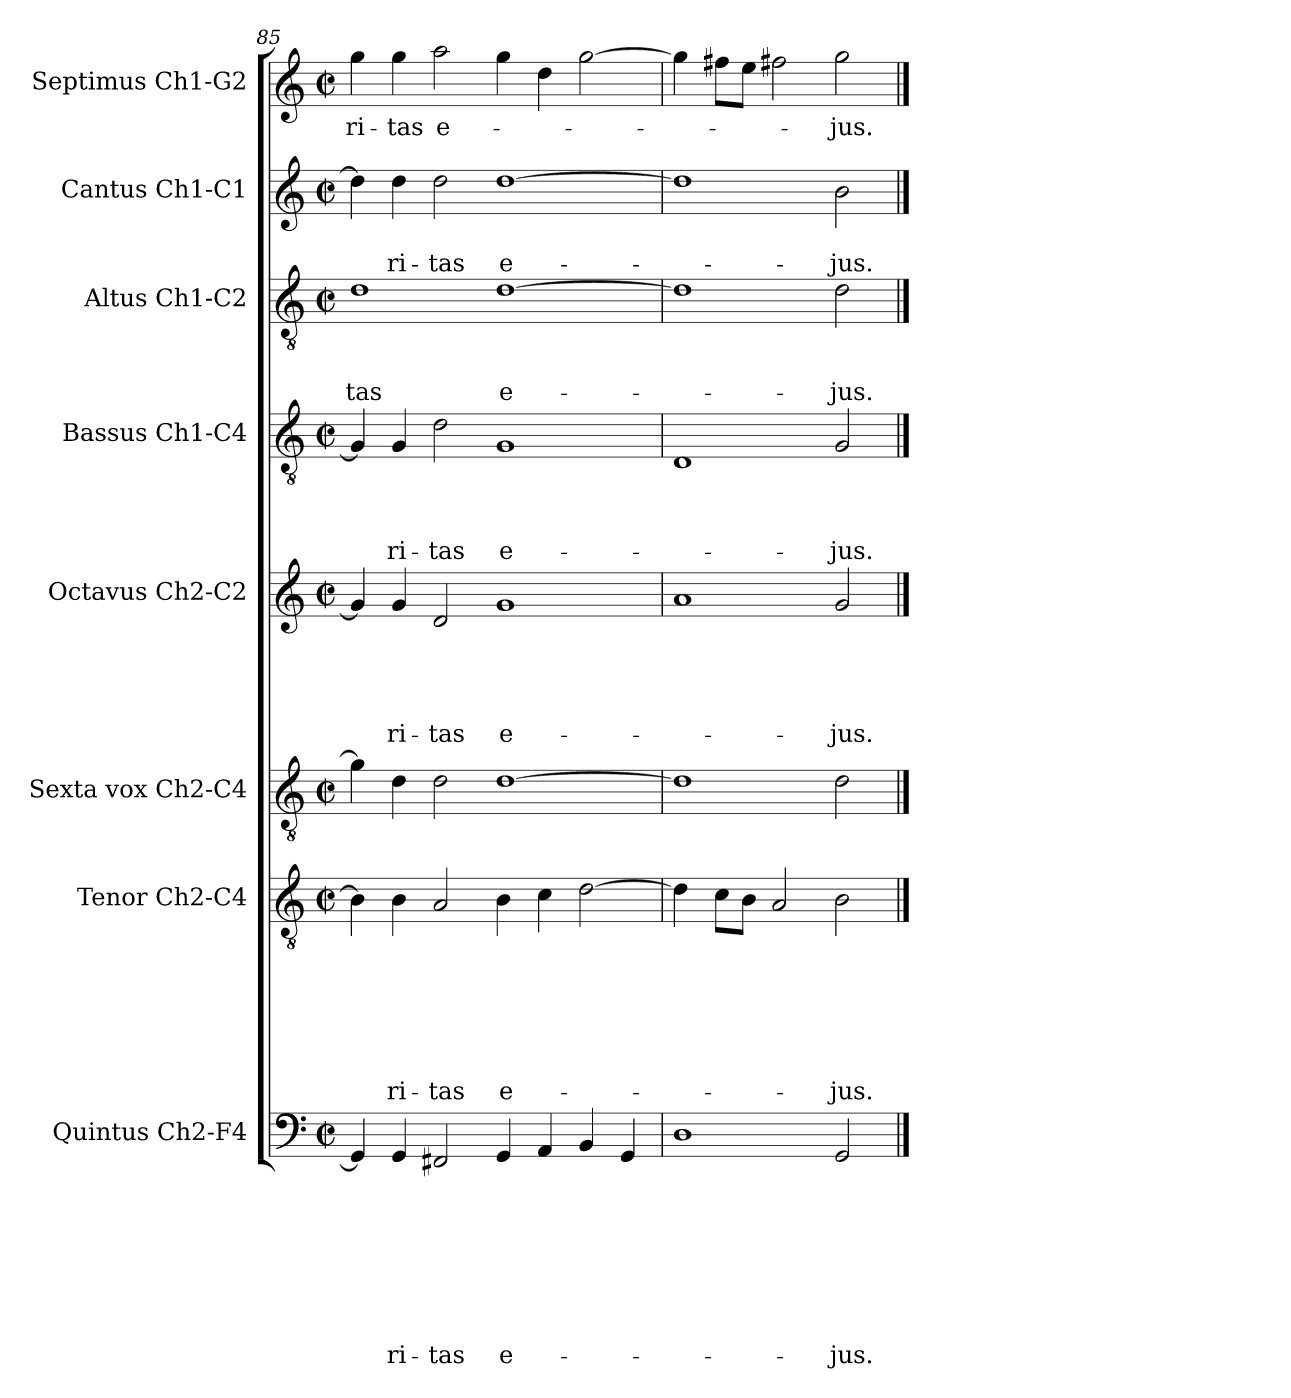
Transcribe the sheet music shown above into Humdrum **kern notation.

**kern	**text	**text	**text	**text	**text	**text	**text	**text	**kern	**text	**text	**text	**text	**text	**text	**text	**kern	**kern	**text	**text	**text	**text	**text	**kern	**text	**text	**text	**text	**kern	**text	**text	**text	**kern	**text	**text	**kern	**text
*part8	*part8	*part8	*part8	*part8	*part8	*part8	*part8	*part8	*part7	*part7	*part7	*part7	*part7	*part7	*part7	*part7	*part6	*part5	*part5	*part5	*part5	*part5	*part5	*part4	*part4	*part4	*part4	*part4	*part3	*part3	*part3	*part3	*part2	*part2	*part2	*part1	*part1
*staff8	*staff8	*staff8	*staff8	*staff8	*staff8	*staff8	*staff8	*staff8	*staff7	*staff7	*staff7	*staff7	*staff7	*staff7	*staff7	*staff7	*staff6	*staff5	*staff5	*staff5	*staff5	*staff5	*staff5	*staff4	*staff4	*staff4	*staff4	*staff4	*staff3	*staff3	*staff3	*staff3	*staff2	*staff2	*staff2	*staff1	*staff1
*I"Quintus Ch2-F4	*	*	*	*	*	*	*	*	*I"Tenor Ch2-C4	*	*	*	*	*	*	*	*I"Sexta vox  Ch2-C4	*I"Octavus Ch2-C2	*	*	*	*	*	*I"Bassus  Ch1-C4	*	*	*	*	*I"Altus Ch1-C2	*	*	*	*I"Cantus Ch1-C1	*	*	*I"Septimus Ch1-G2	*
*	*	*	*	*	*	*	*	*	*I'T	*	*	*	*	*	*	*	*	*	*	*	*	*	*	*I'B	*	*	*	*	*	*	*	*	*I'C	*	*	*	*
*clefF4	*	*	*	*	*	*	*	*	*clefGv2	*	*	*	*	*	*	*	*clefGv2	*clefG2	*	*	*	*	*	*clefGv2	*	*	*	*	*clefGv2	*	*	*	*clefG2	*	*	*clefG2	*
*k[]	*	*	*	*	*	*	*	*	*k[]	*	*	*	*	*	*	*	*k[]	*k[]	*	*	*	*	*	*k[]	*	*	*	*	*k[]	*	*	*	*k[]	*	*	*k[]	*
*C:	*	*	*	*	*	*	*	*	*C:	*	*	*	*	*	*	*	*C:	*C:	*	*	*	*	*	*C:	*	*	*	*	*C:	*	*	*	*C:	*	*	*C:	*
*M2/2	*	*	*	*	*	*	*	*	*M2/2	*	*	*	*	*	*	*	*M2/2	*M2/2	*	*	*	*	*	*M2/2	*	*	*	*	*M2/2	*	*	*	*M2/2	*	*	*M2/2	*
*met(c|)	*	*	*	*	*	*	*	*	*met(c|)	*	*	*	*	*	*	*	*met(c|)	*met(c|)	*	*	*	*	*	*met(c|)	*	*	*	*	*met(c|)	*	*	*	*met(c|)	*	*	*met(c|)	*
=85	=85	=85	=85	=85	=85	=85	=85	=85	=85	=85	=85	=85	=85	=85	=85	=85	=85	=85	=85	=85	=85	=85	=85	=85	=85	=85	=85	=85	=85	=85	=85	=85	=85	=85	=85	=85	=85
!	!	!	!	!	!	!	!	!	!	!	!	!	!	!	!	!	!	!	!	!	!	!	!	!	!	!	!	!	!	!	!	!LO:LY:b	!	!	!	!	!LO:LY:b
4GG/]	.	.	.	.	.	.	.	.	4B\]	.	.	.	.	.	.	.	4g\]	4g/]	.	.	.	.	.	4G/]	.	.	.	.	1d	.	.	-tas	4dd\]	.	.	4gg\	-ri-
!	!	!	!	!	!	!	!	!LO:LY:b	!	!	!	!	!	!	!	!LO:LY:b	!	!	!	!	!	!	!LO:LY:b	!	!	!	!	!LO:LY:b	!	!	!	!	!	!	!LO:LY:b	!	!LO:LY:b
4GG/	.	.	.	.	.	.	.	-ri-	4B\	.	.	.	.	.	.	-ri-	4d\	4g/	.	.	.	.	-ri-	4G/	.	.	.	-ri-	.	.	.	.	4dd\	.	-ri-	4gg\	-tas
!	!	!	!	!	!	!	!	!LO:LY:b	!	!	!	!	!	!	!	!LO:LY:b	!	!	!	!	!	!	!LO:LY:b	!	!	!	!	!LO:LY:b	!	!	!	!	!	!	!LO:LY:b	!	!LO:LY:b
2FF#X/	.	.	.	.	.	.	.	-tas	2A/	.	.	.	.	.	.	-tas	2d\	2d/	.	.	.	.	-tas	2d\	.	.	.	-tas	.	.	.	.	2dd\	.	-tas	2aa\	e-
!	!	!	!	!	!	!	!	!LO:LY:b	!	!	!	!	!	!	!	!LO:LY:b	!	!	!	!	!	!	!LO:LY:b	!	!	!	!	!LO:LY:b	!	!	!	!LO:LY:b	!	!	!LO:LY:b	!	!
4GG/	.	.	.	.	.	.	.	e-	4B\	.	.	.	.	.	.	e-	[1d	1g	.	.	.	.	e-	1G	.	.	.	e-	[1d	.	.	e-	[1dd	.	e-	4gg\	.
4AA/	.	.	.	.	.	.	.	.	4c\	.	.	.	.	.	.	.	.	.	.	.	.	.	.	.	.	.	.	.	.	.	.	.	.	.	.	4dd\	.
4BB/	.	.	.	.	.	.	.	.	[2d\	.	.	.	.	.	.	.	.	.	.	.	.	.	.	.	.	.	.	.	.	.	.	.	.	.	.	[2gg\	.
4GG/	.	.	.	.	.	.	.	.	.	.	.	.	.	.	.	.	.	.	.	.	.	.	.	.	.	.	.	.	.	.	.	.	.	.	.	.	.
=86	=86	=86	=86	=86	=86	=86	=86	=86	=86	=86	=86	=86	=86	=86	=86	=86	=86	=86	=86	=86	=86	=86	=86	=86	=86	=86	=86	=86	=86	=86	=86	=86	=86	=86	=86	=86	=86
1D	.	.	.	.	.	.	.	.	4d\]	.	.	.	.	.	.	.	1d]	1a	.	.	.	.	.	1D	.	.	.	.	1d]	.	.	.	1dd]	.	.	4gg\]	.
.	.	.	.	.	.	.	.	.	8c\L	.	.	.	.	.	.	.	.	.	.	.	.	.	.	.	.	.	.	.	.	.	.	.	.	.	.	8ff#\L	.
.	.	.	.	.	.	.	.	.	8B\J	.	.	.	.	.	.	.	.	.	.	.	.	.	.	.	.	.	.	.	.	.	.	.	.	.	.	8ee\J	.
.	.	.	.	.	.	.	.	.	2A/	.	.	.	.	.	.	.	.	.	.	.	.	.	.	.	.	.	.	.	.	.	.	.	.	.	.	2ff#X\	.
!	!	!	!	!	!	!	!	!LO:LY:b	!	!	!	!	!	!	!	!LO:LY:b	!	!	!	!	!	!	!LO:LY:b	!	!	!	!	!LO:LY:b	!	!	!	!LO:LY:b	!	!	!LO:LY:b	!	!LO:LY:b
2GG/	.	.	.	.	.	.	.	-jus.	2B\	.	.	.	.	.	.	-jus.	2d\	2g/	.	.	.	.	-jus.	2G/	.	.	.	-jus.	2d\	.	.	-jus.	2b\	.	-jus.	2gg\	-jus.
==	==	==	==	==	==	==	==	==	==	==	==	==	==	==	==	==	==	==	==	==	==	==	==	==	==	==	==	==	==	==	==	==	==	==	==	==	==
*-	*-	*-	*-	*-	*-	*-	*-	*-	*-	*-	*-	*-	*-	*-	*-	*-	*-	*-	*-	*-	*-	*-	*-	*-	*-	*-	*-	*-	*-	*-	*-	*-	*-	*-	*-	*-	*-
